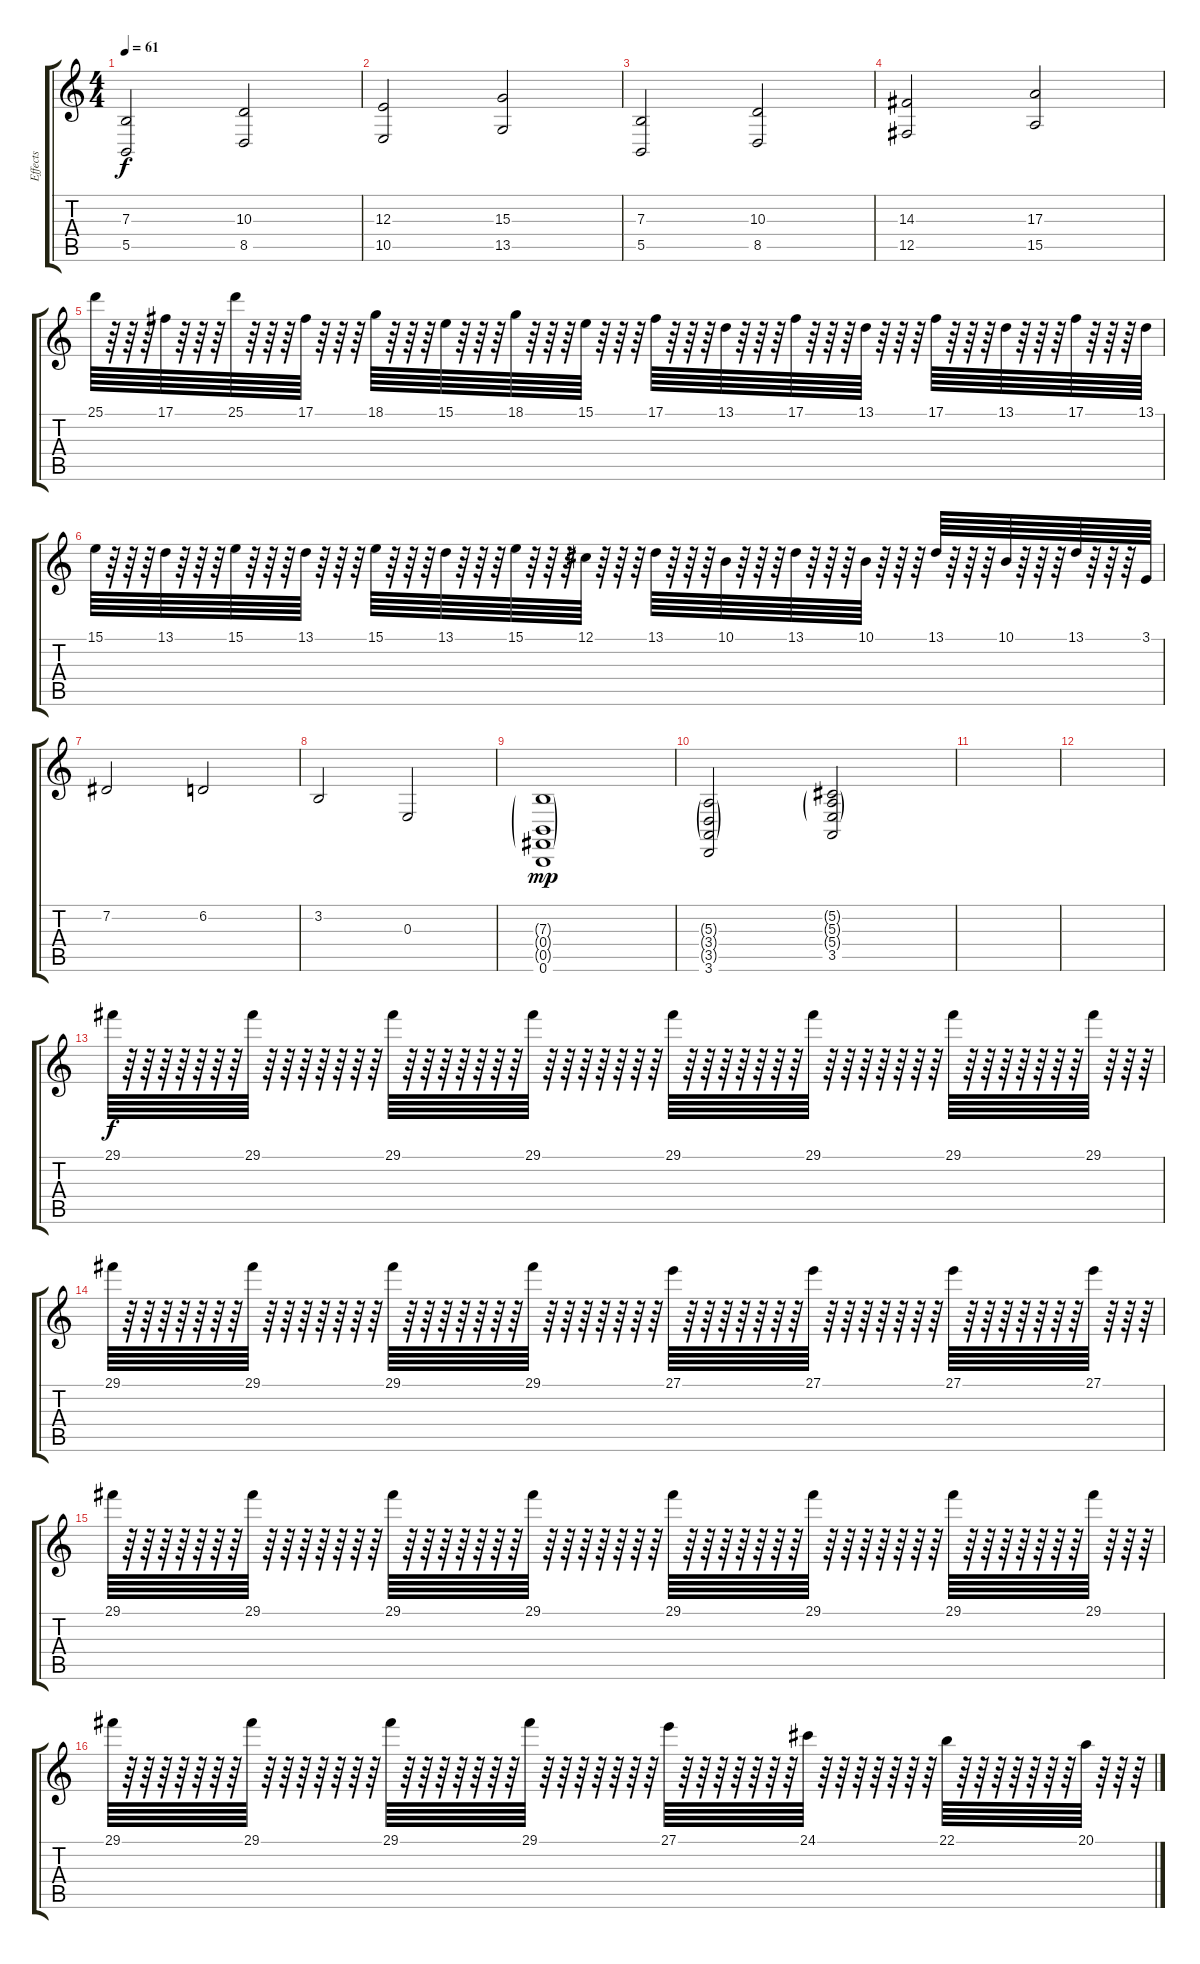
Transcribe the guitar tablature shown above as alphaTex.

\track ("Effects" "Effects") {instrument stringensemble1}
\staff {score tabs}
\tuning (Db4 Ab3 E3 B2 Gb2 B1) {hide}
\ts (4 4)
\tempo 61
\clef g2
\ks c
(7.3 5.5).2{dy f} (10.3 8.5).2 |
(12.3 10.5).2 (15.3 13.5).2 |
(7.3 5.5).2 (10.3 8.5).2 |
(14.3 12.5).2 (17.3 15.5).2 |
25.1.64 r.64 r.64 r.64 17.1.64 r.64 r.64 r.64 25.1.64 r.64 r.64 r.64 17.1.64 r.64 r.64 r.64 18.1.64 r.64 r.64 r.64 15.1.64 r.64 r.64 r.64 18.1.64 r.64 r.64 r.64 15.1.64 r.64 r.64 r.64 17.1.64 r.64 r.64 r.64 13.1.64 r.64 r.64 r.64 17.1.64 r.64 r.64 r.64 13.1.64 r.64 r.64 r.64 17.1.64 r.64 r.64 r.64 13.1.64 r.64 r.64 r.64 17.1.64 r.64 r.64 r.64 13.1.64 |
15.1.64 r.64 r.64 r.64 13.1.64 r.64 r.64 r.64 15.1.64 r.64 r.64 r.64 13.1.64 r.64 r.64 r.64 15.1.64 r.64 r.64 r.64 13.1.64 r.64 r.64 r.64 15.1.64 r.64 r.64 r.64 12.1.64 r.64 r.64 r.64 13.1.64 r.64 r.64 r.64 10.1.64 r.64 r.64 r.64 13.1.64 r.64 r.64 r.64 10.1.64 r.64 r.64 r.64 13.1.64 r.64 r.64 r.64 10.1.64 r.64 r.64 r.64 13.1.64 r.64 r.64 r.64 3.1.64 |
7.2.2 6.2.2 |
3.2.2 0.3.2 |
(7.3{g} 0.4{g} 0.5{g} 0.6).1{dy mp} |
(5.3{g} 3.4{g} 3.5{g} 3.6).2 (5.2{g} 5.3{g} 5.4{g} 3.5).2 |
|
|
29.1.64{dy f} r.64 r.64 r.64 r.64 r.64 r.64 r.64 29.1.64 r.64 r.64 r.64 r.64 r.64 r.64 r.64 29.1.64 r.64 r.64 r.64 r.64 r.64 r.64 r.64 29.1.64 r.64 r.64 r.64 r.64 r.64 r.64 r.64 29.1.64 r.64 r.64 r.64 r.64 r.64 r.64 r.64 29.1.64 r.64 r.64 r.64 r.64 r.64 r.64 r.64 29.1.64 r.64 r.64 r.64 r.64 r.64 r.64 r.64 29.1.64 r.64 r.64 r.64 |
29.1.64 r.64 r.64 r.64 r.64 r.64 r.64 r.64 29.1.64 r.64 r.64 r.64 r.64 r.64 r.64 r.64 29.1.64 r.64 r.64 r.64 r.64 r.64 r.64 r.64 29.1.64 r.64 r.64 r.64 r.64 r.64 r.64 r.64 27.1.64 r.64 r.64 r.64 r.64 r.64 r.64 r.64 27.1.64 r.64 r.64 r.64 r.64 r.64 r.64 r.64 27.1.64 r.64 r.64 r.64 r.64 r.64 r.64 r.64 27.1.64 r.64 r.64 r.64 |
29.1.64 r.64 r.64 r.64 r.64 r.64 r.64 r.64 29.1.64 r.64 r.64 r.64 r.64 r.64 r.64 r.64 29.1.64 r.64 r.64 r.64 r.64 r.64 r.64 r.64 29.1.64 r.64 r.64 r.64 r.64 r.64 r.64 r.64 29.1.64 r.64 r.64 r.64 r.64 r.64 r.64 r.64 29.1.64 r.64 r.64 r.64 r.64 r.64 r.64 r.64 29.1.64 r.64 r.64 r.64 r.64 r.64 r.64 r.64 29.1.64 r.64 r.64 r.64 |
29.1.64 r.64 r.64 r.64 r.64 r.64 r.64 r.64 29.1.64 r.64 r.64 r.64 r.64 r.64 r.64 r.64 29.1.64 r.64 r.64 r.64 r.64 r.64 r.64 r.64 29.1.64 r.64 r.64 r.64 r.64 r.64 r.64 r.64 27.1.64 r.64 r.64 r.64 r.64 r.64 r.64 r.64 24.1.64 r.64 r.64 r.64 r.64 r.64 r.64 r.64 22.1.64 r.64 r.64 r.64 r.64 r.64 r.64 r.64 20.1.64 r.64 r.64 r.64
